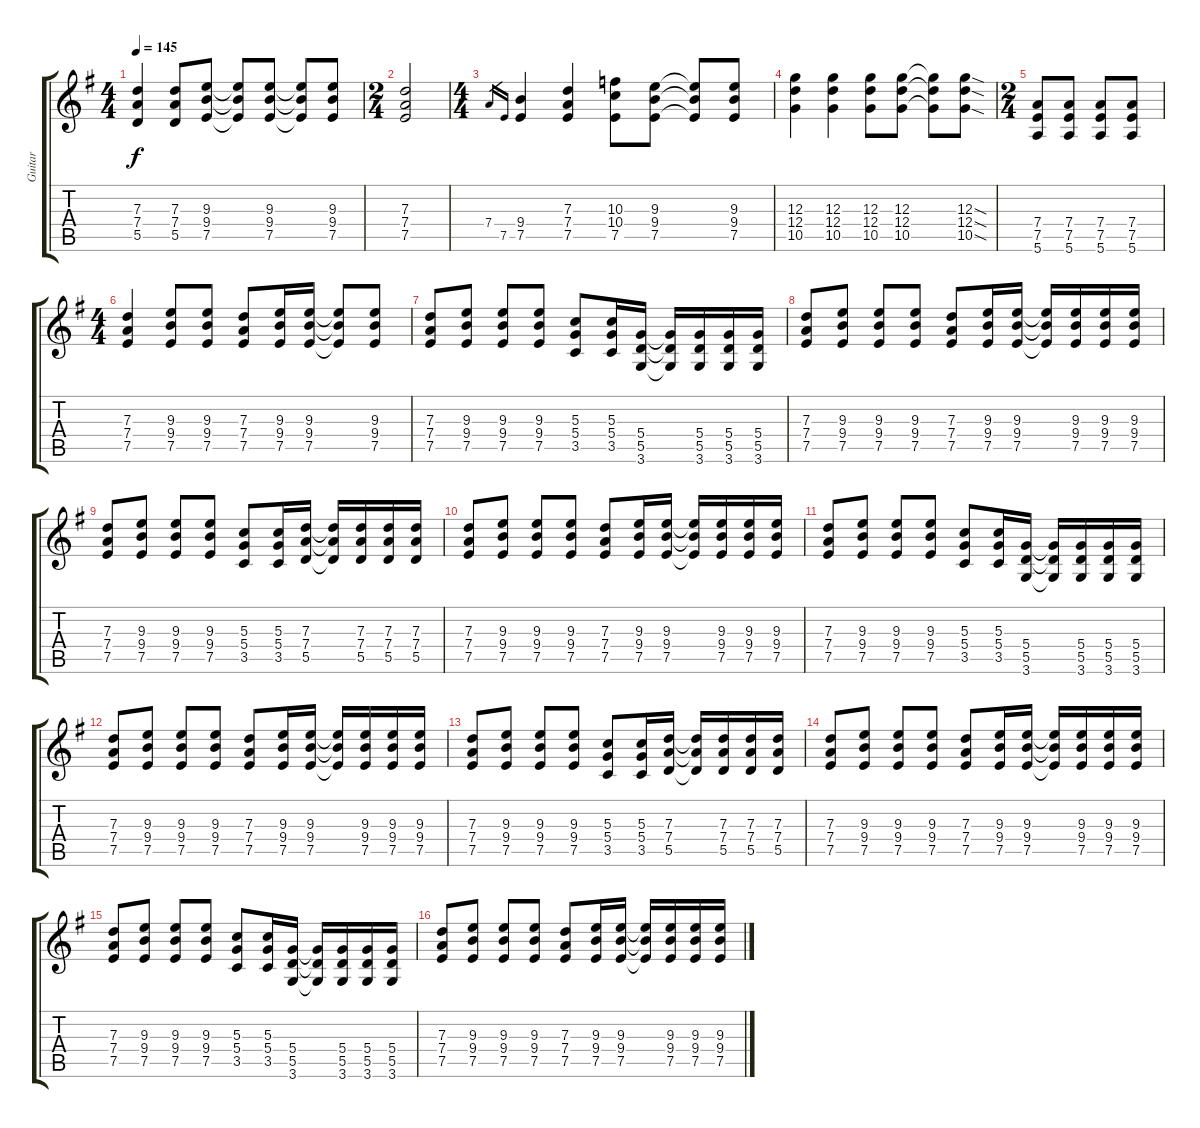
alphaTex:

\track ("Guitar" "Guitar") {instrument distortionguitar}
\staff {score tabs}
\tuning (E4 B3 G3 D3 A2 E2) {hide}
\ts (4 4)
\tempo 145
\clef g2
\ks eminor
(7.3 7.4 5.5).4{dy f instrument distortionguitar} (7.3 7.4 5.5).8 (9.3 9.4 7.5).8 (9.3{t} 9.4{t} 7.5{t}).8 (9.3 9.4 7.5).8 (9.3{t} 9.4{t} 7.5{t}).8 (9.3 9.4 7.5).8 |
\ts (2 4)
(7.3 7.4 7.5).2 |
\ts (4 4)
7.4.16{gr} 7.5.16{gr} (9.4 7.5).4 (7.3 7.4 7.5).4 (10.3 10.4 7.5).8 (9.3 9.4 7.5).8 (9.3{t} 9.4{t} 7.5{t}).8 (9.3 9.4 7.5).8 |
(12.3 12.4 10.5).4 (12.3 12.4 10.5).4 (12.3 12.4 10.5).8 (12.3 12.4 10.5).8 (12.3{t} 12.4{t} 10.5{t}).8 (12.3{sod} 12.4{sod} 10.5{sod}).8 |
\ts (2 4)
(7.4 7.5 5.6).8 (7.4 7.5 5.6).8 (7.4 7.5 5.6).8 (7.4 7.5 5.6).8 |
\ts (4 4)
(7.3 7.4 7.5).4 (9.3 9.4 7.5).8 (9.3 9.4 7.5).8 (7.3 7.4 7.5).8 (9.3 9.4 7.5).16 (9.3 9.4 7.5).16 (9.3{t} 9.4{t} 7.5{t}).8 (9.3 9.4 7.5).8 |
(7.3 7.4 7.5).8 (9.3 9.4 7.5).8 (9.3 9.4 7.5).8 (9.3 9.4 7.5).8 (5.3 5.4 3.5).8 (5.3 5.4 3.5).16 (5.4 5.5 3.6).16 (5.4{t} 5.5{t} 3.6{t}).16 (5.4 5.5 3.6).16 (5.4 5.5 3.6).16 (5.4 5.5 3.6).16 |
(7.3 7.4 7.5).8 (9.3 9.4 7.5).8 (9.3 9.4 7.5).8 (9.3 9.4 7.5).8 (7.3 7.4 7.5).8 (9.3 9.4 7.5).16 (9.3 9.4 7.5).16 (9.3{t} 9.4{t} 7.5{t}).16 (9.3 9.4 7.5).16 (9.3 9.4 7.5).16 (9.3 9.4 7.5).16 |
(7.3 7.4 7.5).8 (9.3 9.4 7.5).8 (9.3 9.4 7.5).8 (9.3 9.4 7.5).8 (5.3 5.4 3.5).8 (5.3 5.4 3.5).16 (7.3 7.4 5.5).16 (7.3{t} 7.4{t} 5.5{t}).16 (7.3 7.4 5.5).16 (7.3 7.4 5.5).16 (7.3 7.4 5.5).16 |
(7.3 7.4 7.5).8 (9.3 9.4 7.5).8 (9.3 9.4 7.5).8 (9.3 9.4 7.5).8 (7.3 7.4 7.5).8 (9.3 9.4 7.5).16 (9.3 9.4 7.5).16 (9.3{t} 9.4{t} 7.5{t}).16 (9.3 9.4 7.5).16 (9.3 9.4 7.5).16 (9.3 9.4 7.5).16 |
(7.3 7.4 7.5).8 (9.3 9.4 7.5).8 (9.3 9.4 7.5).8 (9.3 9.4 7.5).8 (5.3 5.4 3.5).8 (5.3 5.4 3.5).16 (5.4 5.5 3.6).16 (5.4{t} 5.5{t} 3.6{t}).16 (5.4 5.5 3.6).16 (5.4 5.5 3.6).16 (5.4 5.5 3.6).16 |
(7.3 7.4 7.5).8 (9.3 9.4 7.5).8 (9.3 9.4 7.5).8 (9.3 9.4 7.5).8 (7.3 7.4 7.5).8 (9.3 9.4 7.5).16 (9.3 9.4 7.5).16 (9.3{t} 9.4{t} 7.5{t}).16 (9.3 9.4 7.5).16 (9.3 9.4 7.5).16 (9.3 9.4 7.5).16 |
(7.3 7.4 7.5).8 (9.3 9.4 7.5).8 (9.3 9.4 7.5).8 (9.3 9.4 7.5).8 (5.3 5.4 3.5).8 (5.3 5.4 3.5).16 (7.3 7.4 5.5).16 (7.3{t} 7.4{t} 5.5{t}).16 (7.3 7.4 5.5).16 (7.3 7.4 5.5).16 (7.3 7.4 5.5).16 |
(7.3 7.4 7.5).8 (9.3 9.4 7.5).8 (9.3 9.4 7.5).8 (9.3 9.4 7.5).8 (7.3 7.4 7.5).8 (9.3 9.4 7.5).16 (9.3 9.4 7.5).16 (9.3{t} 9.4{t} 7.5{t}).16 (9.3 9.4 7.5).16 (9.3 9.4 7.5).16 (9.3 9.4 7.5).16 |
(7.3 7.4 7.5).8 (9.3 9.4 7.5).8 (9.3 9.4 7.5).8 (9.3 9.4 7.5).8 (5.3 5.4 3.5).8 (5.3 5.4 3.5).16 (5.4 5.5 3.6).16 (5.4{t} 5.5{t} 3.6{t}).16 (5.4 5.5 3.6).16 (5.4 5.5 3.6).16 (5.4 5.5 3.6).16 |
(7.3 7.4 7.5).8 (9.3 9.4 7.5).8 (9.3 9.4 7.5).8 (9.3 9.4 7.5).8 (7.3 7.4 7.5).8 (9.3 9.4 7.5).16 (9.3 9.4 7.5).16 (9.3{t} 9.4{t} 7.5{t}).16 (9.3 9.4 7.5).16 (9.3 9.4 7.5).16 (9.3 9.4 7.5).16
